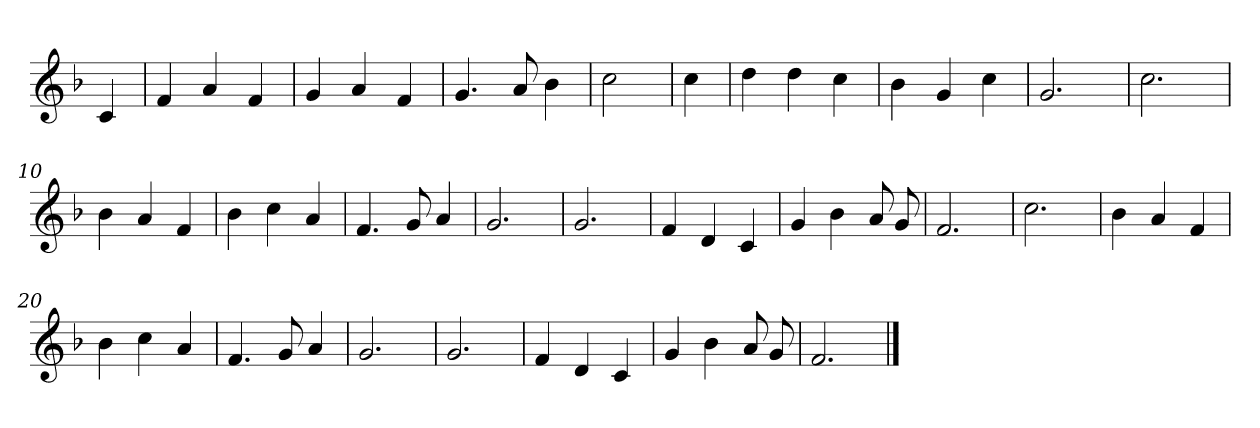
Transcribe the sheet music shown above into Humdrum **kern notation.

**kern
*part1
*staff1
*clefG2
*k[b-]
*F:
=
4c
=1
4f
4a
4f
=2
4g
4a
4f
=3
4.g
8a
4b-
=4
2cc
=5
4cc
=6
4dd
4dd
4cc
=7
4b-
4g
4cc
=8
2.g
=9
2.cc
=10
4b-
4a
4f
=11
4b-
4cc
4a
=12
4.f
8g
4a
=13
2.g
=14
2.g
=15
4f
4d
4c
=16
4g
4b-
8a
8g
=17
2.f
=18
2.cc
=19
4b-
4a
4f
=20
4b-
4cc
4a
=21
4.f
8g
4a
=22
2.g
=23
2.g
=24
4f
4d
4c
=25
4g
4b-
8a
8g
=26
2.f
==
*-
